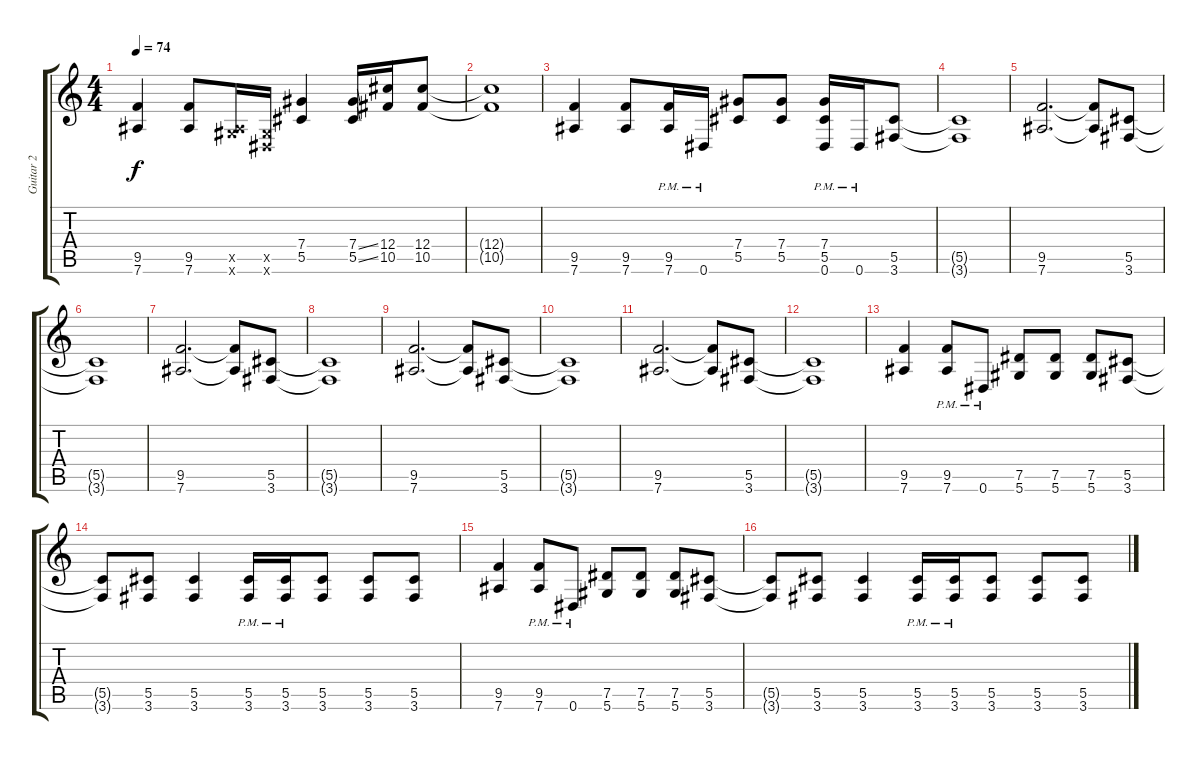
\track ("Guitar 2" "Guitar 2") {instrument distortionguitar}
\staff {score tabs}
\tuning (Eb4 Bb3 Gb3 Db3 Ab2 Eb2) {hide}
\ts (4 4)
\tempo 74
\clef g2
\ks c
(9.5 7.6).4{dy f} (9.5 7.6).8 (0.5{x} 7.6{x}).16 (0.5{x} 0.6{x}).16 (7.4 5.5).4 (7.4{ss} 5.5{ss}).16 (12.4 10.5).16 (12.4 10.5).8 |
(12.4{t} 10.5{t}).1 |
(9.5 7.6).4 (9.5 7.6).8 (9.5{pm} 7.6{pm}).16 0.6{pm}.16 (7.4 5.5).8 (7.4 5.5).8 (7.4{pm} 5.5{pm} 0.6{pm}).16 0.6{pm}.16 (5.5 3.6).8 |
(5.5{t} 3.6{t}).1 |
(9.5 7.6).2{d} (9.5{t} 7.6{t}).8 (5.5 3.6).8 |
(5.5{t} 3.6{t}).1 |
(9.5 7.6).2{d} (9.5{t} 7.6{t}).8 (5.5 3.6).8 |
(5.5{t} 3.6{t}).1 |
(9.5 7.6).2{d} (9.5{t} 7.6{t}).8 (5.5 3.6).8 |
(5.5{t} 3.6{t}).1 |
(9.5 7.6).2{d} (9.5{t} 7.6{t}).8 (5.5 3.6).8 |
(5.5{t} 3.6{t}).1 |
(9.5 7.6).4 (9.5 7.6{pm}).8 0.6{pm}.8 (7.5 5.6).8 (7.5 5.6).8 (7.5 5.6).8 (5.5 3.6).8 |
(5.5{t} 3.6{t}).8 (5.5 3.6).8 (5.5 3.6).4 (5.5{pm} 3.6).16 (5.5 3.6{pm}).16 (5.5 3.6).8 (5.5 3.6).8 (5.5 3.6).8 |
(9.5 7.6).4 (9.5 7.6{pm}).8 0.6{pm}.8 (7.5 5.6).8 (7.5 5.6).8 (7.5 5.6).8 (5.5 3.6).8 |
(5.5{t} 3.6{t}).8 (5.5 3.6).8 (5.5 3.6).4 (5.5{pm} 3.6).16 (5.5 3.6{pm}).16 (5.5 3.6).8 (5.5 3.6).8 (5.5 3.6).8
